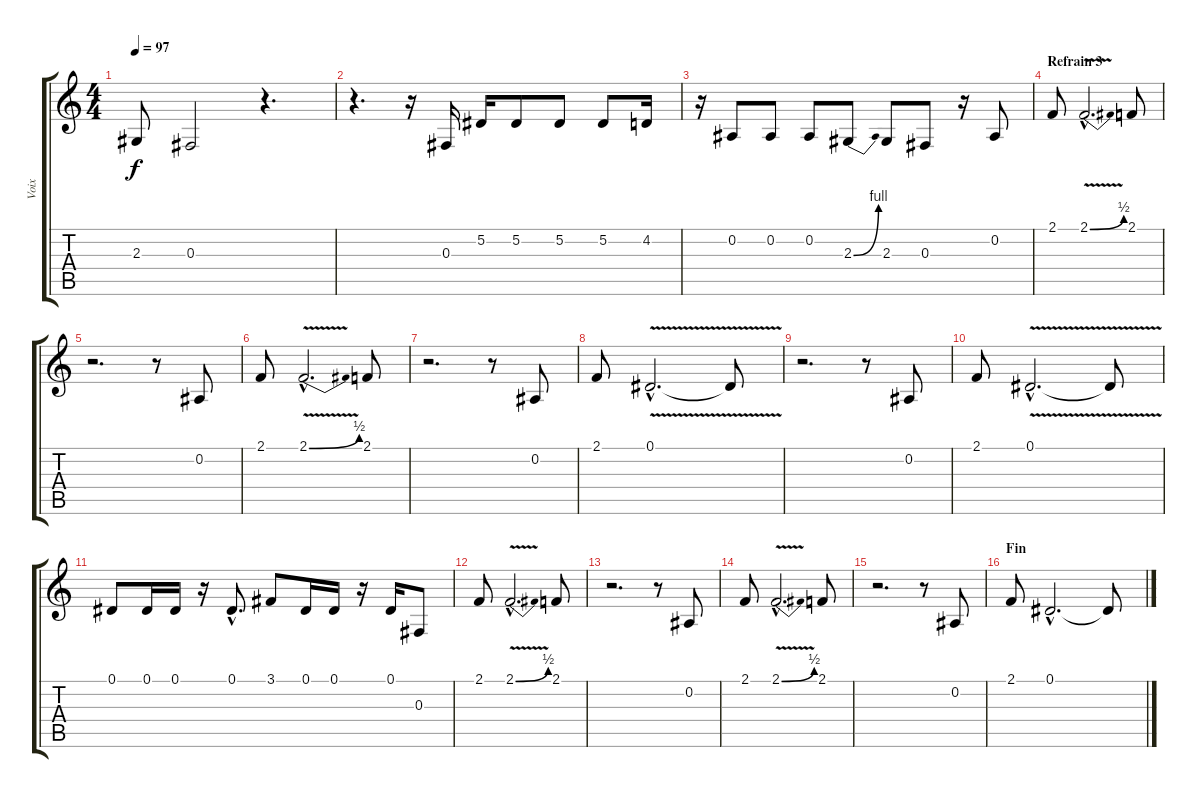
\track ("Voix" "Voix") {instrument tenorsax}
\staff {score tabs}
\tuning (Eb4 Bb3 Gb3 Db3 Ab2 Eb2) {hide}
\ts (4 4)
\tempo 97
\clef g2
\ks c
2.3{t}.8{dy f} 0.3.2 r.4{d} |
r.4{d} r.16 0.3.16 5.2.16 5.2.8 5.2.8 5.2.8 4.2.16 |
r.16 0.2.8 0.2.8 0.2.8 2.3{be (bend 0 0 60 4)}.8 2.3.8 0.3.8 r.16 0.2.8 |
\section ("" "Refrain 3")
2.1.8 2.1{be (bend 0 0 60 2) v hac}.2{d} 2.1.8 |
r.2{d} r.8 0.2.8 |
2.1.8 2.1{be (bend 0 0 60 2) v hac}.2{d} 2.1.8 |
r.2{d} r.8 0.2.8 |
2.1.8 0.1{v hac}.2{d} 0.1{t}.8 |
r.2{d} r.8 0.2.8 |
2.1.8 0.1{v hac}.2{d} 0.1{t}.8 |
0.1.8 0.1.16 0.1.16 r.16 0.1{hac}.8{d} 3.1.8 0.1.16 0.1.16 r.16 0.1.16 0.3.8 |
2.1.8 2.1{be (bend 0 0 60 2) v hac}.2{d} 2.1.8 |
r.2{d} r.8 0.2.8 |
2.1.8 2.1{be (bend 0 0 60 2) v hac}.2{d} 2.1.8 |
r.2{d} r.8 0.2.8 |
\section ("" "Fin")
2.1.8 0.1{hac}.2{d} 0.1{t}.8
